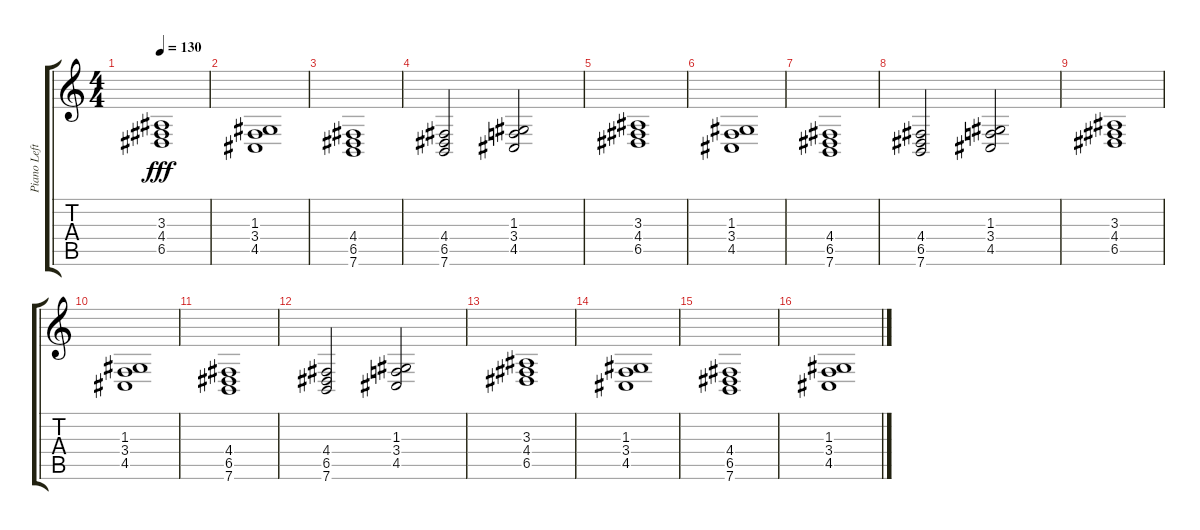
\track ("Piano Left" "Piano Left") {instrument acousticgrandpiano}
\staff {score tabs}
\tuning (E4 B3 G3 D3 A2 E2) {hide}
\ts (4 4)
\tempo 130
\clef g2
\ks c
(3.3 4.4 6.5).1{dy fff instrument acousticgrandpiano} |
(1.3 3.4 4.5).1 |
(4.4 6.5 7.6).1 |
(4.4 6.5 7.6).2 (1.3 3.4 4.5).2 |
(3.3 4.4 6.5).1 |
(1.3 3.4 4.5).1 |
(4.4 6.5 7.6).1 |
(4.4 6.5 7.6).2 (1.3 3.4 4.5).2 |
(3.3 4.4 6.5).1 |
(1.3 3.4 4.5).1 |
(4.4 6.5 7.6).1 |
(4.4 6.5 7.6).2 (1.3 3.4 4.5).2 |
(3.3 4.4 6.5).1 |
(1.3 3.4 4.5).1 |
(4.4 6.5 7.6).1 |
(1.3 3.4 4.5).1
